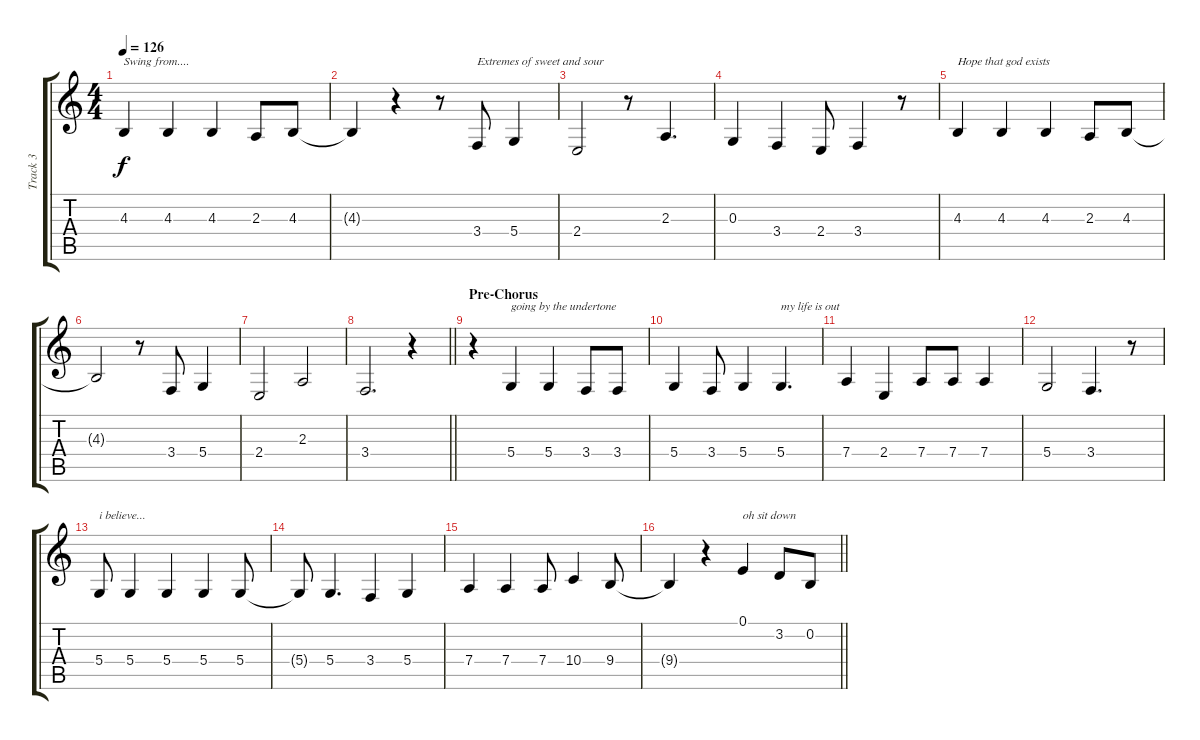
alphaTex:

\track ("Track 3" "Track 3") {instrument lead6voice}
\staff {score tabs}
\tuning (E4 B3 G3 D3 A2 E2) {hide}
\ts (4 4)
\tempo 126
\clef g2
\ks c
4.3.4{txt "Swing from...." dy f} 4.3.4 4.3.4 2.3.8 4.3.8 |
4.3{t}.4 r.4 r.8 3.4.8{txt "Extremes of sweet and sour"} 5.4.4 |
2.4.2 r.8 2.3.4{d} |
0.3.4 3.4.4 2.4.8 3.4.4 r.8 |
4.3.4{txt "Hope that god exists"} 4.3.4 4.3.4 2.3.8 4.3.8 |
4.3{t}.2 r.8 3.4.8 5.4.4 |
2.4.2 2.3.2 |
\barLineRight lightlight
3.4.2{d} r.4 |
\section ("" "Pre-Chorus")
r.4 5.4.4{txt "going by the undertone"} 5.4.4 3.4.8 3.4.8 |
5.4.4 3.4.8 5.4.4 5.4.4{d txt "my life is out"} |
7.4.4 2.4.4 7.4.8 7.4.8 7.4.4 |
5.4.2 3.4.4{d} r.8 |
5.4.8{txt "i believe..."} 5.4.4 5.4.4 5.4.4 5.4.8 |
5.4{t}.8 5.4.4{d} 3.4.4 5.4.4 |
7.4.4 7.4.4 7.4.8 10.4.4 9.4.8 |
\barLineRight lightlight
9.4{t}.4 r.4 0.1.4{txt "oh sit down"} 3.2.8 0.2.8
